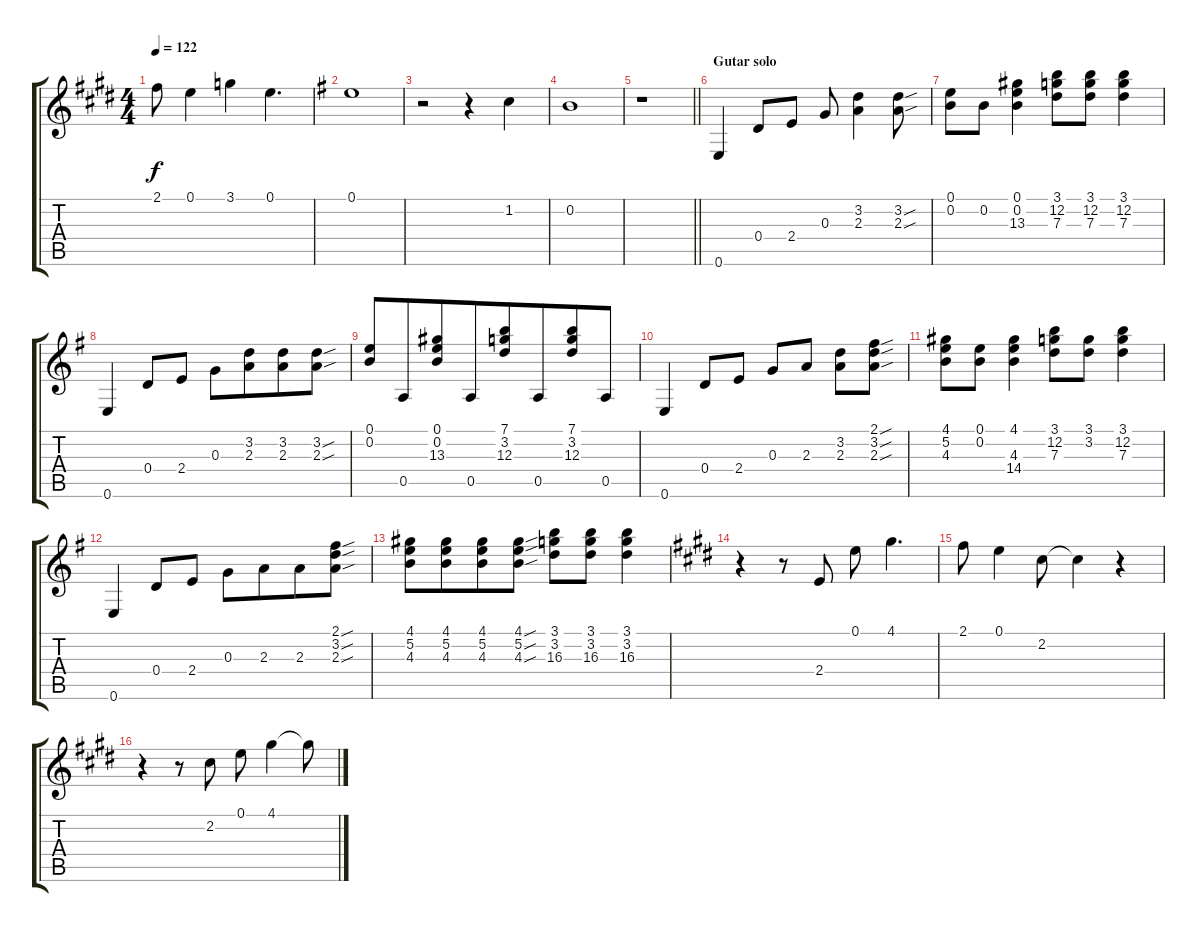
\track "" {instrument acousticguitarsteel}
\staff {score tabs}
\tuning (E4 B3 G3 D3 A2 E2) {hide}
\ts (4 4)
\tempo 122
\clef g2
\ks c#minor
2.1.8{dy f} 0.1.4 3.1.4 0.1.4{d} |
\ks g
0.1.1 |
r.2 r.4 1.2.4 |
0.2.1 |
\barLineRight lightlight
r.1 |
\section ("" "Gutar solo")
0.6.4 0.4.8 2.4.8 0.3.8 (3.2 2.3).4 (3.2{sou} 2.3{sou}).8 |
(0.1 0.2).8 0.2.8 (0.1 0.2 13.3).4 (3.1 12.2 7.3).8 (3.1 12.2 7.3).8 (3.1 12.2 7.3).4 |
0.6.4 0.4.8 2.4.8 0.3.8 (3.2 2.3).8{beam merge} (3.2 2.3).8 (3.2{sou} 2.3{sou}).8 |
(0.1 0.2).8 0.5.8{beam merge} (0.1 0.2 13.3).8 0.5.8{beam merge} (7.1 3.2 12.3).8 0.5.8{beam merge} (7.1 3.2 12.3).8 0.5.8 |
0.6.4 0.4.8 2.4.8 0.3.8 2.3.8 (3.2 2.3).8 (2.1{sou} 3.2{sou} 2.3{sou}).8 |
(4.1 5.2 4.3).8 (0.1 0.2).8 (4.1 4.3 14.4).4 (3.1 12.2 7.3).8 (3.1 3.2).8 (3.1 12.2 7.3).4 |
0.6.4 0.4.8 2.4.8 0.3.8 2.3.8{beam merge} 2.3.8 (2.1{sou} 3.2{sou} 2.3{sou}).8 |
(4.1 5.2 4.3).8 (4.1 5.2 4.3).8{beam merge} (4.1 5.2 4.3).8 (4.1{sou} 5.2{sou} 4.3{sou}).8 (3.1 3.2 16.3).8 (3.1 3.2 16.3).8 (3.1 3.2 16.3).4 |
\ks c#minor
r.4 r.8 2.4.8 0.1.8 4.1.4{d} |
2.1.8 0.1.4 2.2.8 2.2{t}.4 r.4 |
r.4 r.8 2.2.8 0.1.8 4.1.4 4.1{t}.8
